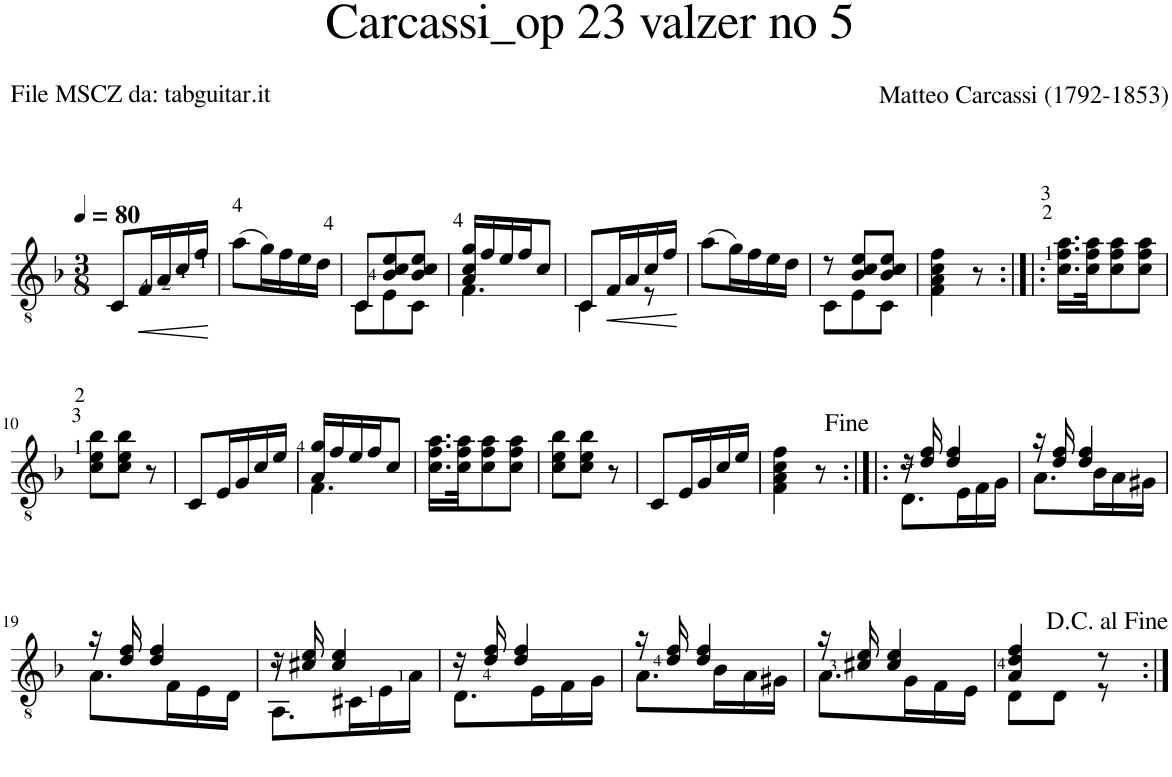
**kern	**dynam
*part1	*part1
*staff1	*staff1
*I"Guitar	*
*I'Guit.	*
*clefGv2	*
*k[b-]	*
*M3/8	*
*MM80	*
=1	=1
8C/L	.
!LO:TX:a:t=4	!
!	!LO:HP:b
16F/L	<
!LO:TX:a:t=2	!
16A/	.
!LO:TX:a:t=1	!
16c/	.
!LO:TX:a:t=1	!
16f/JJ	.
.	[
=2	=2
!LO:TX:a:t=4	!
(8a\L	.
16g\L)	.
16f\	.
16e\	.
!LO:TX:a:t=4	!
16d\JJ	.
=3	=3
*^	*
8C/L	8C\L	.
8B-/ 8c/ 8e/	8E\	.
8B-/ 8c/ 8e/J	8C\J	.
=4	=4	=4
!LO:TX:a:t=4	!	!
16A/ 16c/ 16g/LL	4.F\	.
16f/	.	.
16e/	.	.
16f/J	.	.
8c/J	.	.
=5	=5	=5
8C/L	4C\	.
!	!	!LO:HP:b
16F/L	.	<
16A/	.	.
16c/	8r	.
16f/JJ	.	.
*v	*v	*
.	[
=6	=6
(8a\L	.
16g\L)	.
16f\	.
16e\	.
16d\JJ	.
=7	=7
*^	*
8r	8C\L	.
8B-/ 8c/ 8e/L	8E\	.
8B-/ 8c/ 8e/J	8C\J	.
*v	*v	*
=8	=8
4F\ 4A\ 4c\ 4f\	.
8r	.
=9:|!|:	=9:|!|:
!LO:TX:a:t=2	!
!LO:TX:a:t=3	!
!LO:TX:a:t=1	!
16.c\ 16.f\ 16.a\LL	.
32c\ 32f\ 32a\JK	.
8c\ 8f\ 8a\	.
8c\ 8f\ 8a\J	.
!!LO:LB:g=z
=10	=10
!LO:TX:a:t=3	!
!LO:TX:a:t=2	!
!LO:TX:a:t=1	!
8c\ 8e\ 8b-\L	.
8c\ 8e\ 8b-\J	.
8r	.
=11	=11
8C/L	.
16E/L	.
16G/	.
16c/	.
16e/JJ	.
=12	=12
*^	*
16A/ 16g/LL	4.F\	.
16f/	.	.
16e/	.	.
16f/J	.	.
8c/J	.	.
*v	*v	*
=13	=13
16.c\ 16.f\ 16.a\LL	.
32c\ 32f\ 32a\JK	.
8c\ 8f\ 8a\	.
8c\ 8f\ 8a\J	.
=14	=14
8c\ 8e\ 8b-\L	.
8c\ 8e\ 8b-\J	.
8r	.
=15	=15
8C/L	.
16E/L	.
16G/	.
16c/	.
16e/JJ	.
=16	=16
4F\ 4A\ 4c\ 4f\	.
8r	.
=17:|!|:	=17:|!|:
*^	*
16r	8.D\L	.
16d/ 16f/	.	.
4d/ 4f/	.	.
.	16E\L	.
.	16F\	.
.	16G\JJ	.
=18	=18	=18
16r	8.A\L	.
16d/ 16f/	.	.
4d/ 4f/	.	.
.	16B-\L	.
.	16A\	.
.	16G#X\JJ	.
!!LO:LB:g=z	!!
=19	=19	=19
16r	8.A\L	.
16d/ 16f/	.	.
4d/ 4f/	.	.
.	16F\L	.
.	16E\	.
.	16D\JJ	.
=20	=20	=20
16r	8.AA\L	.
16c#X/ 16e/	.	.
4c#/ 4e/	.	.
.	16C#X\L	.
.	16E\	.
.	16A\JJ	.
=21	=21	=21
16r	8.D\L	.
16d/ 16f/	.	.
4d/ 4f/	.	.
.	16E\L	.
.	16F\	.
.	16G\JJ	.
=22	=22	=22
16r	8.A\L	.
16d/ 16f/	.	.
4d/ 4f/	.	.
.	16B-\L	.
.	16A\	.
.	16G#X\JJ	.
=23	=23	=23
16r	8.A\L	.
16c#X/ 16e/	.	.
4c#/ 4e/	.	.
.	16G\L	.
.	16F\	.
.	16E\JJ	.
=24	=24	=24
4A/ 4d/ 4f/	8D\L	.
.	8D\J	.
8r	8r	.
*v	*v	*
=:|!	=:|!
*-	*-
